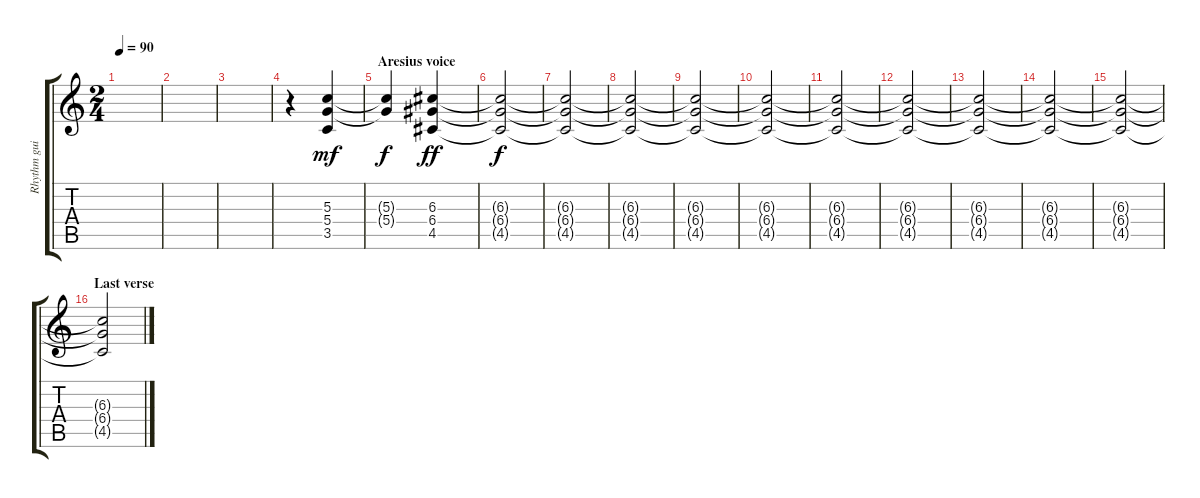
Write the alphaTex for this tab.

\track ("Rhythm guitar + addition lead" "Rhythm gui") {instrument overdrivenguitar}
\staff {score tabs}
\tuning (E4 B3 G3 D3 A2 E2) {hide}
\ts (2 4)
\tempo 90
\clef g2
\ks c
|
|
|
r.4 (5.3 5.4 3.5).4{dy mf} |
\section ("" "Aresius voice")
(5.3{t} 5.4{t}).4{dy f} (6.3 6.4 4.5).4{dy ff} |
(6.3{t} 6.4{t} 4.5{t}).2{dy f volume 2} |
(6.3{t} 6.4{t} 4.5{t}).2 |
(6.3{t} 6.4{t} 4.5{t}).2 |
(6.3{t} 6.4{t} 4.5{t}).2 |
(6.3{t} 6.4{t} 4.5{t}).2 |
(6.3{t} 6.4{t} 4.5{t}).2 |
(6.3{t} 6.4{t} 4.5{t}).2 |
(6.3{t} 6.4{t} 4.5{t}).2 |
(6.3{t} 6.4{t} 4.5{t}).2{volume 16} |
(6.3{t} 6.4{t} 4.5{t}).2 |
\section ("" "Last verse")
(6.3{t} 6.4{t} 4.5{t}).2
